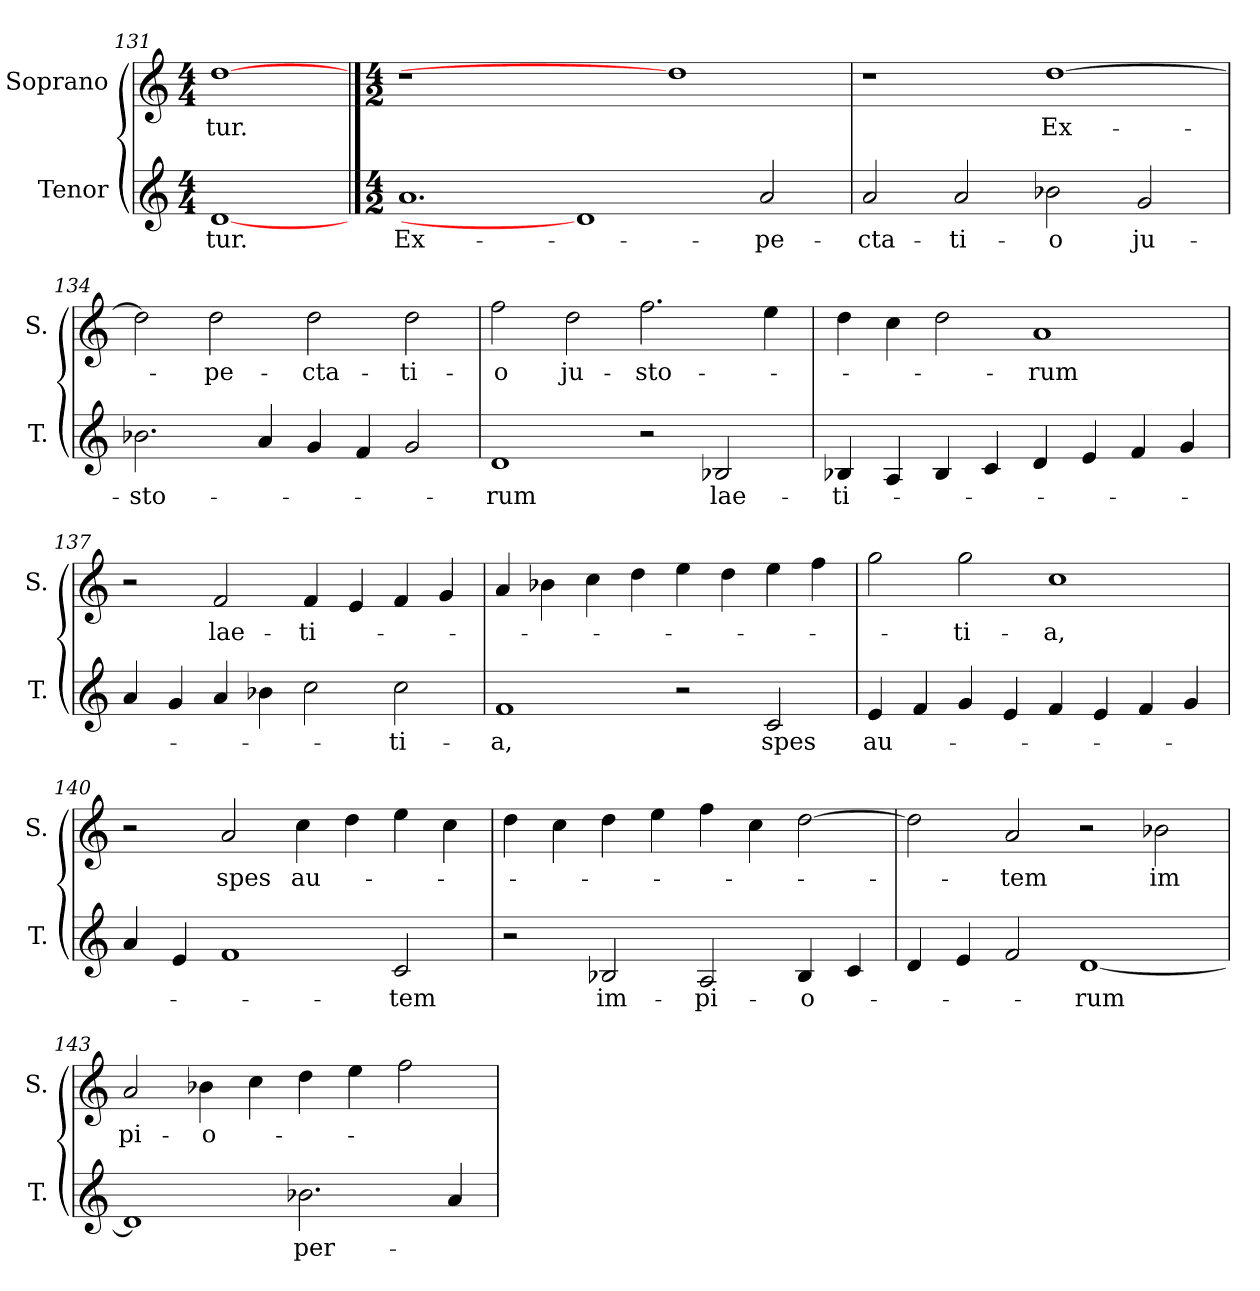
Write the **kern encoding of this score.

**kern	**text	**kern	**text
*part2	*part2	*part1	*part1
*staff2	*staff2	*staff1	*staff1
*I"Tenor	*	*I"Soprano	*
*I'T.	*	*I'S.	*
*clefG2	*	*clefG2	*
*ITrd7c12	*	*	*
*k[]	*	*k[]	*
*C:	*	*C:	*
*M4/4	*	*M4/4	*
=131	=131	=131	=131
!	!LO:LY:b:color=#000000	!	!
!	!	!	!LO:LY:b:color=#000000
[1Di	-tur.	[1ddi	-tur.
!!LO:PB:g=z
==132	==132	==132	==132
*M4/2	*	*M4/2	*
!	!LO:LY:b:color=#000000	!LO:N:vis=1	!
1.Ai	Ex-	0r	.
1Di]	.	.	.
.	.	1ddi]	.
!	!LO:LY:b:color=#000000	!	!
2Ai/	-pe-	.	.
=133	=133	=133	=133
!	!LO:LY:b:color=#000000	!	!
2Ai/	-cta-	1r	.
!	!LO:LY:b:color=#000000	!	!
2Ai/	-ti-	.	.
!	!LO:LY:b:color=#000000	!	!
!	!	!	!LO:LY:b:color=#000000
2B-Xi\	-o	[1ddi	Ex-
!	!LO:LY:b:color=#000000	!	!
2Gi/	ju-	.	.
=134	=134	=134	=134
!	!LO:LY:b:color=#000000	!	!
2.B-Xi\	-sto-	2ddi\]	.
!	!	!	!LO:LY:b:color=#000000
.	.	2ddi\	-pe-
4Ai/	.	.	.
!	!	!	!LO:LY:b:color=#000000
4Gi/	.	2ddi\	-cta-
4Fi/	.	.	.
!	!	!	!LO:LY:b:color=#000000
2Gi/	.	2ddi\	-ti-
=135	=135	=135	=135
!	!LO:LY:b:color=#000000	!	!
!	!	!	!LO:LY:b:color=#000000
1Di	-rum	2ffi\	-o
!	!	!	!LO:LY:b:color=#000000
.	.	2ddi\	ju-
!	!	!	!LO:LY:b:color=#000000
2r	.	2.ffi\	-sto-
!	!LO:LY:b:color=#000000	!	!
2BB-Xi/	lae-	.	.
.	.	4eei\	.
=136	=136	=136	=136
!	!LO:LY:b:color=#000000	!	!
4BB-Xi/	-ti-	4ddi\	.
4AAi/	.	4cci\	.
4BB-i/	.	2ddi\	.
4Ci/	.	.	.
!	!	!	!LO:LY:b:color=#000000
4Di/	.	1ai	-rum
4Ei/	.	.	.
4Fi/	.	.	.
4Gi/	.	.	.
=137	=137	=137	=137
4Ai/	.	2r	.
4Gi/	.	.	.
!	!	!	!LO:LY:b:color=#000000
4Ai/	.	2fi/	lae-
4B-Xi\	.	.	.
!	!	!	!LO:LY:b:color=#000000
2ci\	.	4fi/	-ti-
.	.	4ei/	.
!	!LO:LY:b:color=#000000	!	!
2ci\	-ti-	4fi/	.
.	.	4gi/	.
=138	=138	=138	=138
!	!LO:LY:b:color=#000000	!	!
1Fi	-a,	4ai/	.
.	.	4b-Xi\	.
.	.	4cci\	.
.	.	4ddi\	.
2r	.	4eei\	.
.	.	4ddi\	.
!	!LO:LY:b:color=#000000	!	!
2Ci/	spes	4eei\	.
.	.	4ffi\	.
!!LO:LB:g=z
=139	=139	=139	=139
!	!LO:LY:b:color=#000000	!	!
4Ei/	au-	2ggi\	.
4Fi/	.	.	.
!	!	!	!LO:LY:b:color=#000000
4Gi/	.	2ggi\	-ti-
4Ei/	.	.	.
!	!	!	!LO:LY:b:color=#000000
4Fi/	.	1cci	-a,
4Ei/	.	.	.
4Fi/	.	.	.
4Gi/	.	.	.
=140	=140	=140	=140
4Ai/	.	2r	.
4Ei/	.	.	.
!	!	!	!LO:LY:b:color=#000000
1Fi	.	2ai/	spes
!	!	!	!LO:LY:b:color=#000000
.	.	4cci\	au-
.	.	4ddi\	.
!	!LO:LY:b:color=#000000	!	!
2Ci/	-tem	4eei\	.
.	.	4cci\	.
=141	=141	=141	=141
2r	.	4ddi\	.
.	.	4cci\	.
!	!LO:LY:b:color=#000000	!	!
2BB-Xi/	im-	4ddi\	.
.	.	4eei\	.
!	!LO:LY:b:color=#000000	!	!
2AAi/	-pi-	4ffi\	.
.	.	4cci\	.
!	!LO:LY:b:color=#000000	!	!
4BB-i/	-o-	[2ddi\	.
4Ci/	.	.	.
=142	=142	=142	=142
4Di/	.	2ddi\]	.
4Ei/	.	.	.
!	!	!	!LO:LY:b:color=#000000
2Fi/	.	2ai/	-tem
!	!LO:LY:b:color=#000000	!	!
[1Di	-rum	2r	.
!	!	!	!LO:LY:b:color=#000000
.	.	2b-Xi\	im
=143	=143	=143	=143
!	!	!	!LO:LY:b:color=#000000
1Di]	.	2ai/	pi-
!	!	!	!LO:LY:b:color=#000000
.	.	4b-Xi\	-o-
.	.	4cci\	.
!	!LO:LY:b:color=#000000	!	!
2.B-Xi\	per-	4ddi\	.
.	.	4eei\	.
.	.	2ffi\	.
4Ai/	.	.	.
=	=	=	=
*-	*-	*-	*-
